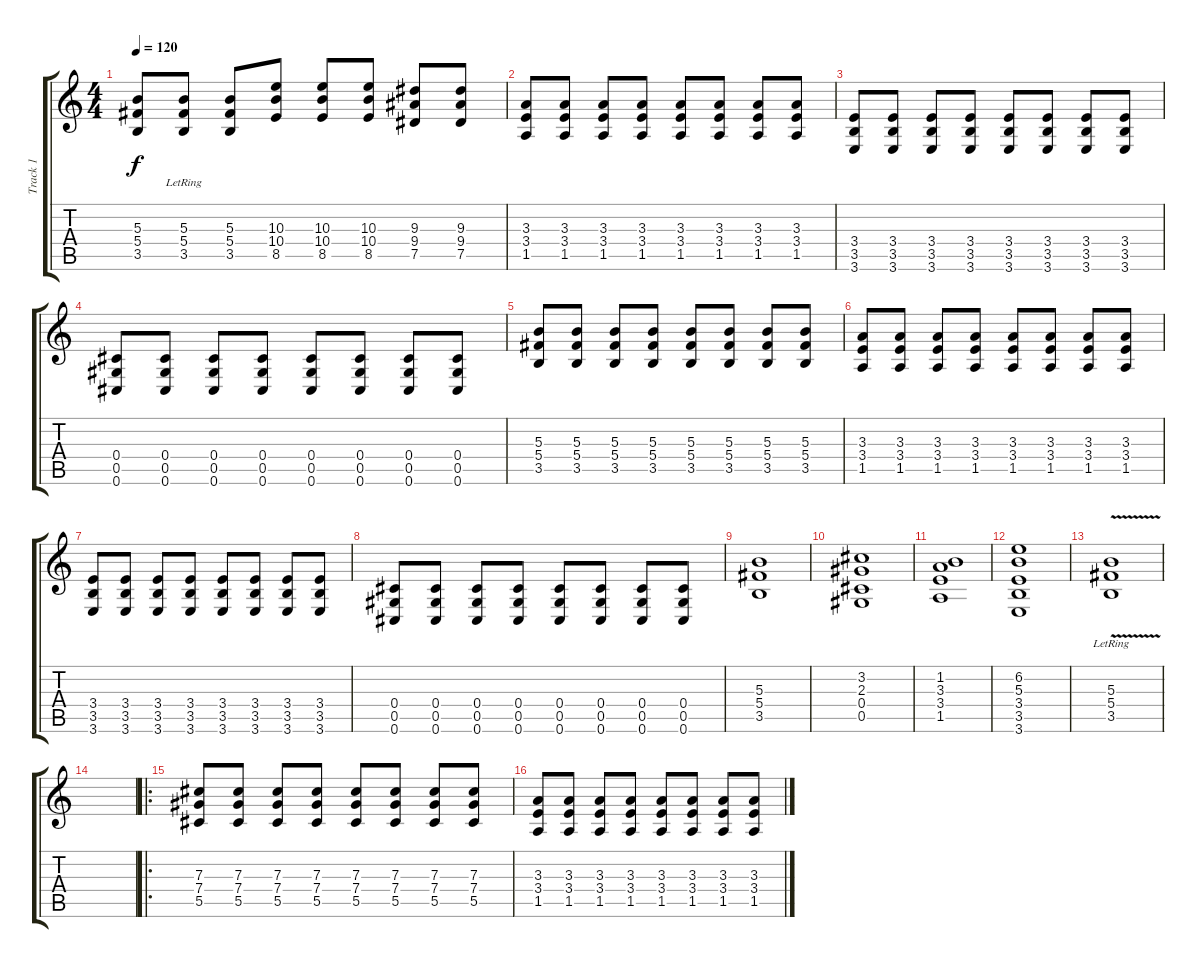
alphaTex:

\track ("Track 1" "Track 1") {instrument electricguitarclean}
\staff {score tabs}
\tuning (Eb4 Bb3 Gb3 Db3 Ab2 Db2) {hide}
\ts (4 4)
\tempo 120
\clef g2
\ks c
(5.3 5.4 3.5).8{dy f} (5.3{lr} 5.4{lr} 3.5{lr}).8 (5.3 5.4 3.5).8 (10.3 10.4 8.5).8 (10.3 10.4 8.5).8 (10.3 10.4 8.5).8 (9.3 9.4 7.5).8 (9.3 9.4 7.5).8 |
(3.3 3.4 1.5).8 (3.3 3.4 1.5).8 (3.3 3.4 1.5).8 (3.3 3.4 1.5).8 (3.3 3.4 1.5).8 (3.3 3.4 1.5).8 (3.3 3.4 1.5).8 (3.3 3.4 1.5).8 |
(3.4 3.5 3.6).8 (3.4 3.5 3.6).8 (3.4 3.5 3.6).8 (3.4 3.5 3.6).8 (3.4 3.5 3.6).8 (3.4 3.5 3.6).8 (3.4 3.5 3.6).8 (3.4 3.5 3.6).8 |
(0.4 0.5 0.6).8 (0.4 0.5 0.6).8 (0.4 0.5 0.6).8 (0.4 0.5 0.6).8 (0.4 0.5 0.6).8 (0.4 0.5 0.6).8 (0.4 0.5 0.6).8 (0.4 0.5 0.6).8 |
(5.3 5.4 3.5).8 (5.3 5.4 3.5).8 (5.3 5.4 3.5).8 (5.3 5.4 3.5).8 (5.3 5.4 3.5).8 (5.3 5.4 3.5).8 (5.3 5.4 3.5).8 (5.3 5.4 3.5).8 |
(3.3 3.4 1.5).8 (3.3 3.4 1.5).8 (3.3 3.4 1.5).8 (3.3 3.4 1.5).8 (3.3 3.4 1.5).8 (3.3 3.4 1.5).8 (3.3 3.4 1.5).8 (3.3 3.4 1.5).8 |
(3.4 3.5 3.6).8 (3.4 3.5 3.6).8 (3.4 3.5 3.6).8 (3.4 3.5 3.6).8 (3.4 3.5 3.6).8 (3.4 3.5 3.6).8 (3.4 3.5 3.6).8 (3.4 3.5 3.6).8 |
(0.4 0.5 0.6).8 (0.4 0.5 0.6).8 (0.4 0.5 0.6).8 (0.4 0.5 0.6).8 (0.4 0.5 0.6).8 (0.4 0.5 0.6).8 (0.4 0.5 0.6).8 (0.4 0.5 0.6).8 |
(5.3 5.4 3.5).1 |
(3.2 2.3 0.4 0.5).1{volume 8 instrument acousticguitarsteel} |
(1.2 3.3 3.4 1.5).1 |
(6.2 5.3 3.4 3.5 3.6).1 |
(5.3{v lr} 5.4 3.5).1 |
|
\ro
(7.3 7.4 5.5).8{instrument distortionguitar} (7.3 7.4 5.5).8 (7.3 7.4 5.5).8 (7.3 7.4 5.5).8 (7.3 7.4 5.5).8 (7.3 7.4 5.5).8 (7.3 7.4 5.5).8 (7.3 7.4 5.5).8 |
(3.3 3.4 1.5).8 (3.3 3.4 1.5).8 (3.3 3.4 1.5).8 (3.3 3.4 1.5).8 (3.3 3.4 1.5).8 (3.3 3.4 1.5).8 (3.3 3.4 1.5).8 (3.3 3.4 1.5).8
